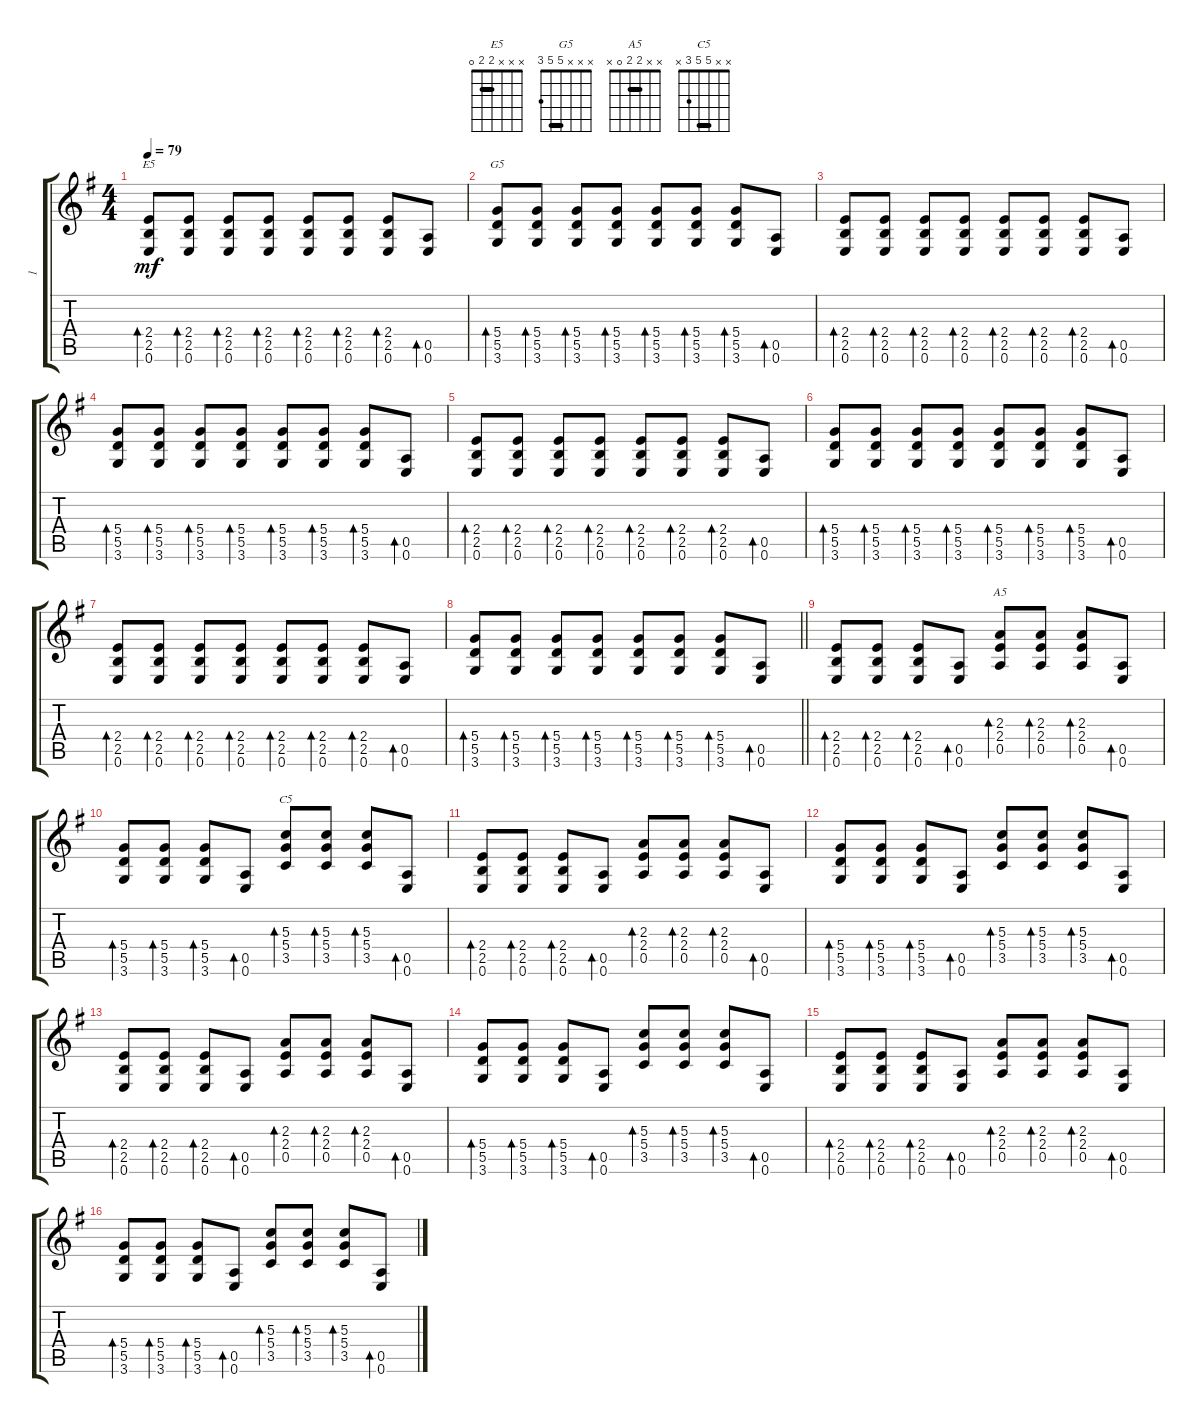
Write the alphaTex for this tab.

\track ("1" "1") {instrument acousticguitarsteel}
\staff {score tabs}
\tuning (E4 B3 G3 D3 A2 E2) {hide}
\chord ("E5" x x x 2 2 0) {barre 2}
\chord ("G5" x x x 5 5 3) {barre 5}
\chord ("A5" x x 2 2 0 x) {barre 2}
\chord ("C5" x x 5 5 3 x) {barre 5}
\ts (4 4)
\tempo 79
\clef g2
\ks eminor
(2.4 2.5 0.6).8{bd 30 ch "E5" dy mf} (2.4 2.5 0.6).8{bd 30} (2.4 2.5 0.6).8{bd 30} (2.4 2.5 0.6).8{bd 30} (2.4 2.5 0.6).8{bd 30} (2.4 2.5 0.6).8{bd 30} (2.4 2.5 0.6).8{bd 30} (0.5 0.6).8{bd 30} |
(5.4 5.5 3.6).8{bd 30 ch "G5"} (5.4 5.5 3.6).8{bd 30} (5.4 5.5 3.6).8{bd 30} (5.4 5.5 3.6).8{bd 30} (5.4 5.5 3.6).8{bd 30} (5.4 5.5 3.6).8{bd 30} (5.4 5.5 3.6).8{bd 30} (0.5 0.6).8{bd 30} |
(2.4 2.5 0.6).8{bd 30} (2.4 2.5 0.6).8{bd 30} (2.4 2.5 0.6).8{bd 30} (2.4 2.5 0.6).8{bd 30} (2.4 2.5 0.6).8{bd 30} (2.4 2.5 0.6).8{bd 30} (2.4 2.5 0.6).8{bd 30} (0.5 0.6).8{bd 30} |
(5.4 5.5 3.6).8{bd 30} (5.4 5.5 3.6).8{bd 30} (5.4 5.5 3.6).8{bd 30} (5.4 5.5 3.6).8{bd 30} (5.4 5.5 3.6).8{bd 30} (5.4 5.5 3.6).8{bd 30} (5.4 5.5 3.6).8{bd 30} (0.5 0.6).8{bd 30} |
(2.4 2.5 0.6).8{bd 30} (2.4 2.5 0.6).8{bd 30} (2.4 2.5 0.6).8{bd 30} (2.4 2.5 0.6).8{bd 30} (2.4 2.5 0.6).8{bd 30} (2.4 2.5 0.6).8{bd 30} (2.4 2.5 0.6).8{bd 30} (0.5 0.6).8{bd 30} |
(5.4 5.5 3.6).8{bd 30} (5.4 5.5 3.6).8{bd 30} (5.4 5.5 3.6).8{bd 30} (5.4 5.5 3.6).8{bd 30} (5.4 5.5 3.6).8{bd 30} (5.4 5.5 3.6).8{bd 30} (5.4 5.5 3.6).8{bd 30} (0.5 0.6).8{bd 30} |
(2.4 2.5 0.6).8{bd 30} (2.4 2.5 0.6).8{bd 30} (2.4 2.5 0.6).8{bd 30} (2.4 2.5 0.6).8{bd 30} (2.4 2.5 0.6).8{bd 30} (2.4 2.5 0.6).8{bd 30} (2.4 2.5 0.6).8{bd 30} (0.5 0.6).8{bd 30} |
\barLineRight lightlight
(5.4 5.5 3.6).8{bd 30} (5.4 5.5 3.6).8{bd 30} (5.4 5.5 3.6).8{bd 30} (5.4 5.5 3.6).8{bd 30} (5.4 5.5 3.6).8{bd 30} (5.4 5.5 3.6).8{bd 30} (5.4 5.5 3.6).8{bd 30} (0.5 0.6).8{bd 30} |
(2.4 2.5 0.6).8{bd 30} (2.4 2.5 0.6).8{bd 30} (2.4 2.5 0.6).8{bd 30} (0.5 0.6).8{bd 30} (2.3 2.4 0.5).8{bd 30 ch "A5"} (2.3 2.4 0.5).8{bd 30} (2.3 2.4 0.5).8{bd 30} (0.5 0.6).8{bd 30} |
(5.4 5.5 3.6).8{bd 30} (5.4 5.5 3.6).8{bd 30} (5.4 5.5 3.6).8{bd 30} (0.5 0.6).8{bd 30} (5.3 5.4 3.5).8{bd 30 ch "C5"} (5.3 5.4 3.5).8{bd 30} (5.3 5.4 3.5).8{bd 30} (0.5 0.6).8{bd 30} |
(2.4 2.5 0.6).8{bd 30} (2.4 2.5 0.6).8{bd 30} (2.4 2.5 0.6).8{bd 30} (0.5 0.6).8{bd 30} (2.3 2.4 0.5).8{bd 30} (2.3 2.4 0.5).8{bd 30} (2.3 2.4 0.5).8{bd 30} (0.5 0.6).8{bd 30} |
(5.4 5.5 3.6).8{bd 30} (5.4 5.5 3.6).8{bd 30} (5.4 5.5 3.6).8{bd 30} (0.5 0.6).8{bd 30} (5.3 5.4 3.5).8{bd 30} (5.3 5.4 3.5).8{bd 30} (5.3 5.4 3.5).8{bd 30} (0.5 0.6).8{bd 30} |
(2.4 2.5 0.6).8{bd 30} (2.4 2.5 0.6).8{bd 30} (2.4 2.5 0.6).8{bd 30} (0.5 0.6).8{bd 30} (2.3 2.4 0.5).8{bd 30} (2.3 2.4 0.5).8{bd 30} (2.3 2.4 0.5).8{bd 30} (0.5 0.6).8{bd 30} |
(5.4 5.5 3.6).8{bd 30} (5.4 5.5 3.6).8{bd 30} (5.4 5.5 3.6).8{bd 30} (0.5 0.6).8{bd 30} (5.3 5.4 3.5).8{bd 30} (5.3 5.4 3.5).8{bd 30} (5.3 5.4 3.5).8{bd 30} (0.5 0.6).8{bd 30} |
(2.4 2.5 0.6).8{bd 30} (2.4 2.5 0.6).8{bd 30} (2.4 2.5 0.6).8{bd 30} (0.5 0.6).8{bd 30} (2.3 2.4 0.5).8{bd 30} (2.3 2.4 0.5).8{bd 30} (2.3 2.4 0.5).8{bd 30} (0.5 0.6).8{bd 30} |
(5.4 5.5 3.6).8{bd 30} (5.4 5.5 3.6).8{bd 30} (5.4 5.5 3.6).8{bd 30} (0.5 0.6).8{bd 30} (5.3 5.4 3.5).8{bd 30} (5.3 5.4 3.5).8{bd 30} (5.3 5.4 3.5).8{bd 30} (0.5 0.6).8{bd 30}
